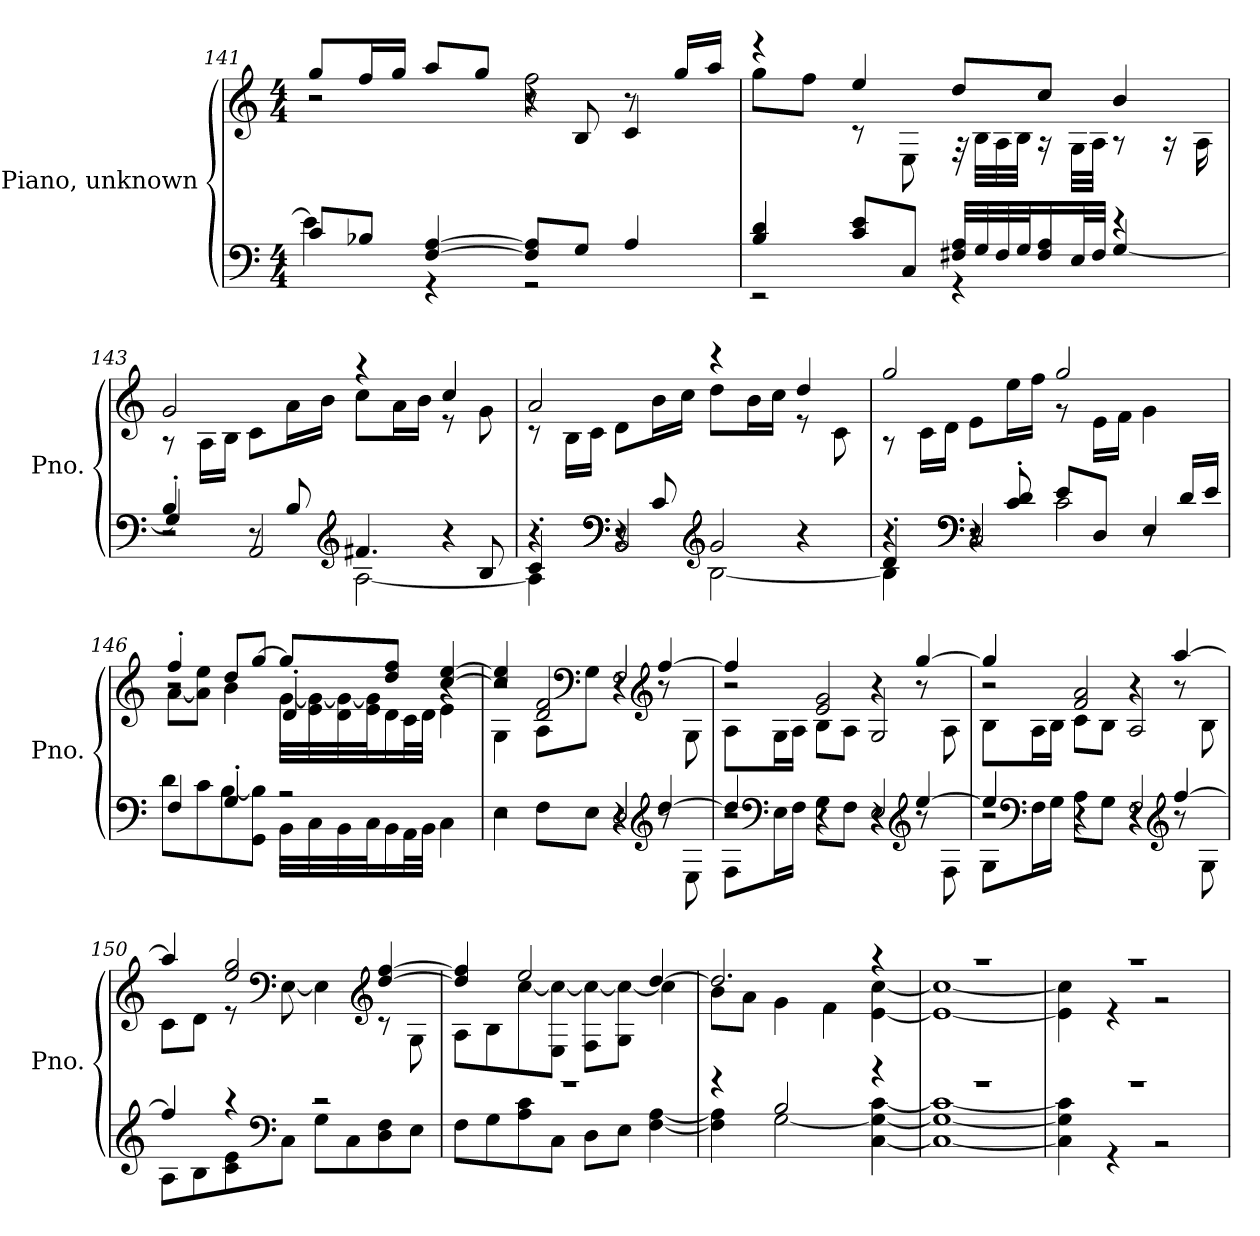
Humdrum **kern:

**kern	**kern
*part1	*part1
*staff2	*staff1
*I"Piano, unknown	*
*I'Pno.	*
*clefF4	*clefG2
*k[]	*k[]
*M4/4	*M4/4
=141	=141
*^	*^
*	*	*	*^
8c/L	4e\]	8gg/L	2r	2r
8B-X/J	.	16ff/L	.	.
.	.	16gg/JJ	.	.
[4F/ [4A/	4r	8aa/L	.	.
.	.	8gg/J	.	.
8F/] 8A/]L	2r	8r	2ff\	4r
8G/J	.	8B/	.	.
4A/	.	8r	.	4c/
.	.	16gg/LL	.	.
.	.	16aa/JJ	.	.
*	*	*	*v	*v
!!LO:LB:g=z
=142	=142	=142	=142
4B/ 4d/	2r	4r	8gg\L
.	.	.	8ff\J
8c/ 8e/L	.	4ee/	8r
8C/J	.	.	8E\
32F#X/ 32A/LLL	4r	8dd/L	32r
32G/	.	.	32B\LLL
32F#/	.	.	32A\
32G/J	.	.	32B\JJJ
16F#/ 16A/	.	8cc/J	16r
32E/L	.	.	32G\LLL
32F#/JJJ	.	.	32A\JJJ
4r	[4G/	4b/	8r
.	.	.	16r
.	.	.	16A\
=143	=143	=143	=143
*	*^	*	*
4B'/	2r	4G/]	2g/	8r
.	.	.	.	16A\LL
.	.	.	.	16B\JJ
8r	.	2AA/	.	8c\L
8B/	.	.	.	16a\L
.	.	.	.	16b\JJ
*clefG2	*	*	*	*
4.f#X/	[2A\	.	4r	8cc\L
.	.	.	.	16a\L
.	.	.	.	16b\JJ
.	.	4r	4cc/	8r
8B/	.	.	.	8g\
=144	=144	=144	=144	=144
4c'/	4A\]	4r	2a/	8r
.	.	.	.	16B\LL
.	.	.	.	16c\JJ
*clefF4	*	*	*	*
8r	4r	2BB/	.	8d\L
8c/	.	.	.	16b\L
.	.	.	.	16cc\JJ
*clefG2	*	*	*	*
2g/	[2B\	.	4r	8dd\L
.	.	.	.	16b\L
.	.	.	.	16cc\JJ
.	.	4r	4dd/	8r
.	.	.	.	8c\
!!LO:LB:g=z	!!
=145	=145	=145	=145	=145
4d'/	4B\]	4r	2gg/	8r
.	.	.	.	16c\LL
.	.	.	.	16d\JJ
*clefF4	*	*	*	*
8r	4r	2C/	.	8e\L
8c/' 8d/'	.	.	.	16ee\L
.	.	.	.	16ff\JJ
8e/L	2c\	.	2gg/	8r
8D/J	.	.	.	16e\LL
.	.	.	.	16f\JJ
8r	.	4E/	.	4g\
16d/LL	.	.	.	.
16e/JJ	.	.	.	.
*	*v	*v	*	*
=146	=146	=146	=146
*	*	*	*^
4F/	8d\L	4ff'/	[8a\L	2r
.	8c\	.	8a\] 8ee\J	.
4G'/	[8B\	8dd/L	4b\	.
.	8GG\ 8B\]J	[8gg/J	.	.
2r	32BB\LLL	8gg/L]	[32g\LLL	4d'/
.	32C\	.	32e\ 32g\_	.
.	32BB\	.	32d\ 32g\_	.
.	32C\J	.	32e\ 32g\]J	.
.	16BB\	8dd/ 8ff/J	16d\	.
.	32AA\L	.	32c\L	.
.	32BB\JJJ	.	32d\JJJ	.
.	4C\	[4cc/ [4ee/	4e\	4r
=147	=147	=147	=147	=147
*	*^	*	*	*
2r	4E\	2r	4cc/] 4ee/]	4G\	2r
.	8F\L	.	2d/ 2f/	8A\L	.
*	*	*	*clefF4	*	*
.	8E\J	.	.	8G\J	.
4r	4r	2D/	.	4r	2F/
*clefG2	*	*	*clefG2	*	*
[4dd/	8r	.	[4ff/	8r	.
.	8E\	.	.	8G\	.
!!LO:PB:g=z	!!	!!
=148	=148	=148	=148	=148	=148
4dd/]	8F\L	2r	4ff/]	8A\L	2r
*clefF4	*	*	*	*	*
.	16E\L	.	.	16G\L	.
.	16F\JJ	.	.	16A\JJ	.
4r	8G\L	.	2e/ 2g/	8B\L	.
.	8F\J	.	.	8A\J	.
4r	4r	2E/	.	4r	2G/
*clefG2	*	*	*	*	*
[4ee/	8r	.	[4gg/	8r	.
.	8F\	.	.	8A\	.
=149	=149	=149	=149	=149	=149
4ee/]	8G\L	2r	4gg/]	8B\L	2r
*clefF4	*	*	*	*	*
.	16F\L	.	.	16A\L	.
.	16G\JJ	.	.	16B\JJ	.
4r	8A\L	.	2f/ 2a/	8c\L	.
.	8G\J	.	.	8B\J	.
4r	4r	2F/	.	4r	2A/
*clefG2	*	*	*	*	*
[4ff/	8r	.	[4aa/	8r	.
.	8G\	.	.	8B\	.
*	*v	*v	*	*	*
*	*	*	*v	*v
=150	=150	=150	=150
4ff/]	8A\L	4aa/]	8c\L
.	8B\	.	8d\J
4r	8c\ 8e\	2ee/ 2gg/	8r
*clefF4	*	*clefF4	*
.	8C\J	.	[8E\
2r	8G\L	.	4E\]
.	8C\	.	.
*	*	*clefG2	*
.	8D\ 8F\	[4dd/ [4ff/	8r
.	8E\J	.	8G\
!!LO:LB:g=z	!!
=151	=151	=151	=151
1r	8F\L	4dd/] 4ff/]	8A\L
.	8G\	.	8B\
.	8A\ 8c\	2ee/	[8cc\
.	8C\J	.	8E\ 8cc\_J
.	8D\L	.	8F\ 8cc\_L
.	8E\J	.	8G\ 8cc\_J
.	[4F\ [4A\	[4dd/	4cc\]
=152	=152	=152	=152
4r	4F\] 4A\]	2.dd/]	8b\L
.	.	.	8a\J
2B/	[2G\	.	4g\
.	.	.	4f\
4r	[4C\ 4G\_ [4c\	4r	[4e\ [4cc\
=153	=153	=153	=153
1r	1C_ 1G_ 1c_	1r	1e_ 1cc_
=154	=154	=154	=154
1r	4C\] 4G\] 4c\]	1r	4e\] 4cc\]
.	4r	.	4r
.	2r	.	2r
*v	*v	*	*
*	*v	*v
=	=
*-	*-
